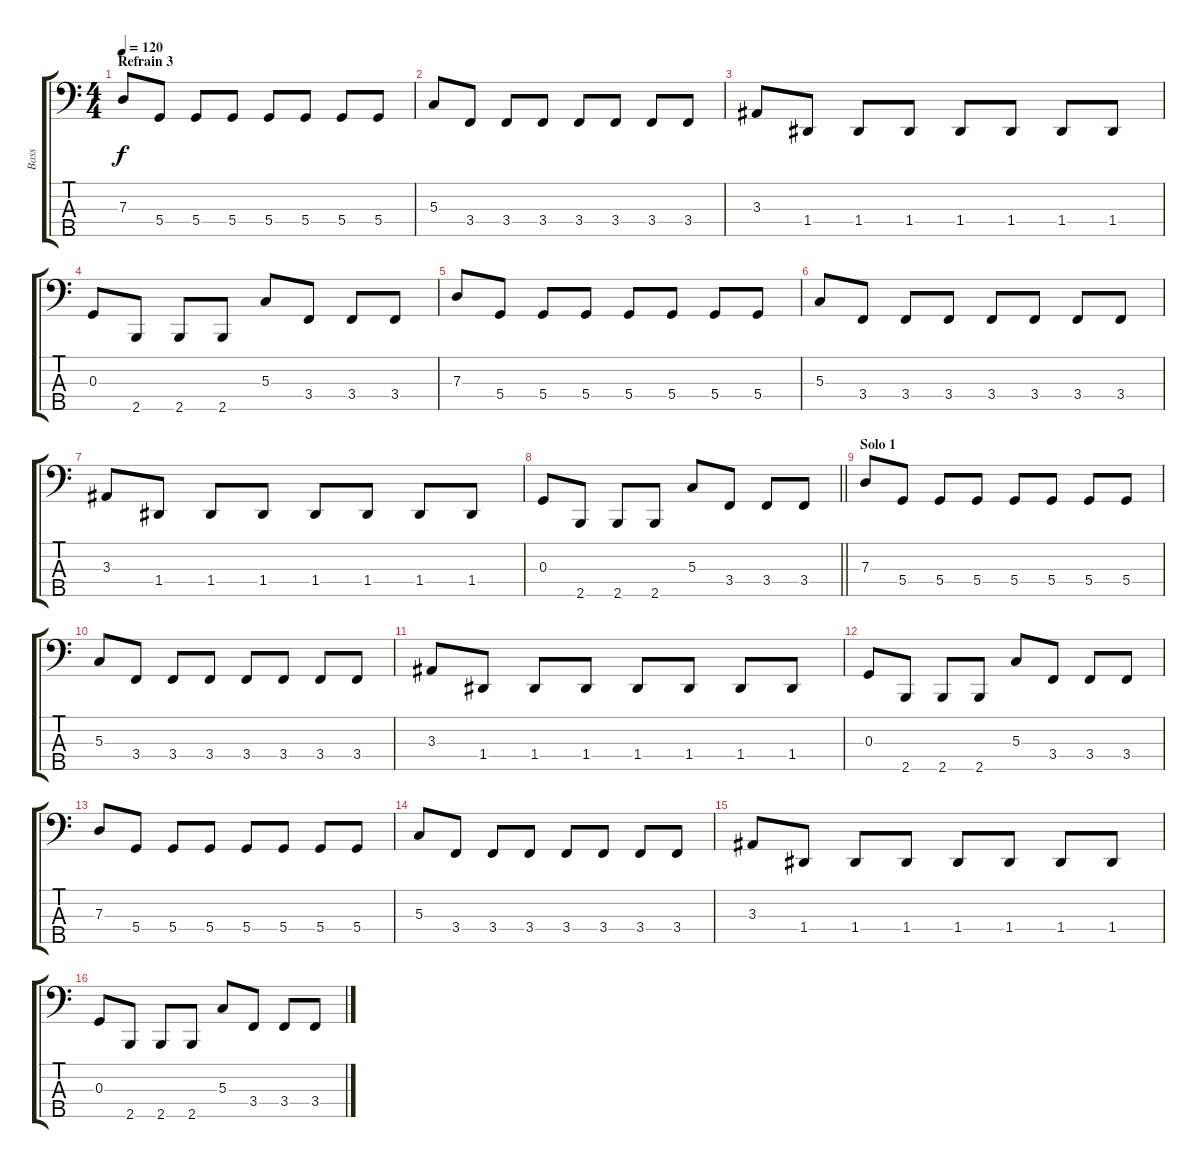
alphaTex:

\track ("Bass" "Bass") {instrument electricbassfinger}
\staff {score tabs}
\tuning (F2 C2 G1 D1 A0) {hide}
\ts (4 4)
\section ("" "Refrain 3")
\tempo 120
\clef f4
\ks c
7.3.8{dy f} 5.4.8 5.4.8 5.4.8 5.4.8 5.4.8 5.4.8 5.4.8 |
5.3.8 3.4.8 3.4.8 3.4.8 3.4.8 3.4.8 3.4.8 3.4.8 |
3.3.8 1.4.8 1.4.8 1.4.8 1.4.8 1.4.8 1.4.8 1.4.8 |
0.3.8 2.5.8 2.5.8 2.5.8 5.3.8 3.4.8 3.4.8 3.4.8 |
7.3.8 5.4.8 5.4.8 5.4.8 5.4.8 5.4.8 5.4.8 5.4.8 |
5.3.8 3.4.8 3.4.8 3.4.8 3.4.8 3.4.8 3.4.8 3.4.8 |
3.3.8 1.4.8 1.4.8 1.4.8 1.4.8 1.4.8 1.4.8 1.4.8 |
\barLineRight lightlight
0.3.8 2.5.8 2.5.8 2.5.8 5.3.8 3.4.8 3.4.8 3.4.8 |
\section ("" "Solo 1")
7.3.8 5.4.8 5.4.8 5.4.8 5.4.8 5.4.8 5.4.8 5.4.8 |
5.3.8 3.4.8 3.4.8 3.4.8 3.4.8 3.4.8 3.4.8 3.4.8 |
3.3.8 1.4.8 1.4.8 1.4.8 1.4.8 1.4.8 1.4.8 1.4.8 |
0.3.8 2.5.8 2.5.8 2.5.8 5.3.8 3.4.8 3.4.8 3.4.8 |
7.3.8 5.4.8 5.4.8 5.4.8 5.4.8 5.4.8 5.4.8 5.4.8 |
5.3.8 3.4.8 3.4.8 3.4.8 3.4.8 3.4.8 3.4.8 3.4.8 |
3.3.8 1.4.8 1.4.8 1.4.8 1.4.8 1.4.8 1.4.8 1.4.8 |
0.3.8 2.5.8 2.5.8 2.5.8 5.3.8 3.4.8 3.4.8 3.4.8
